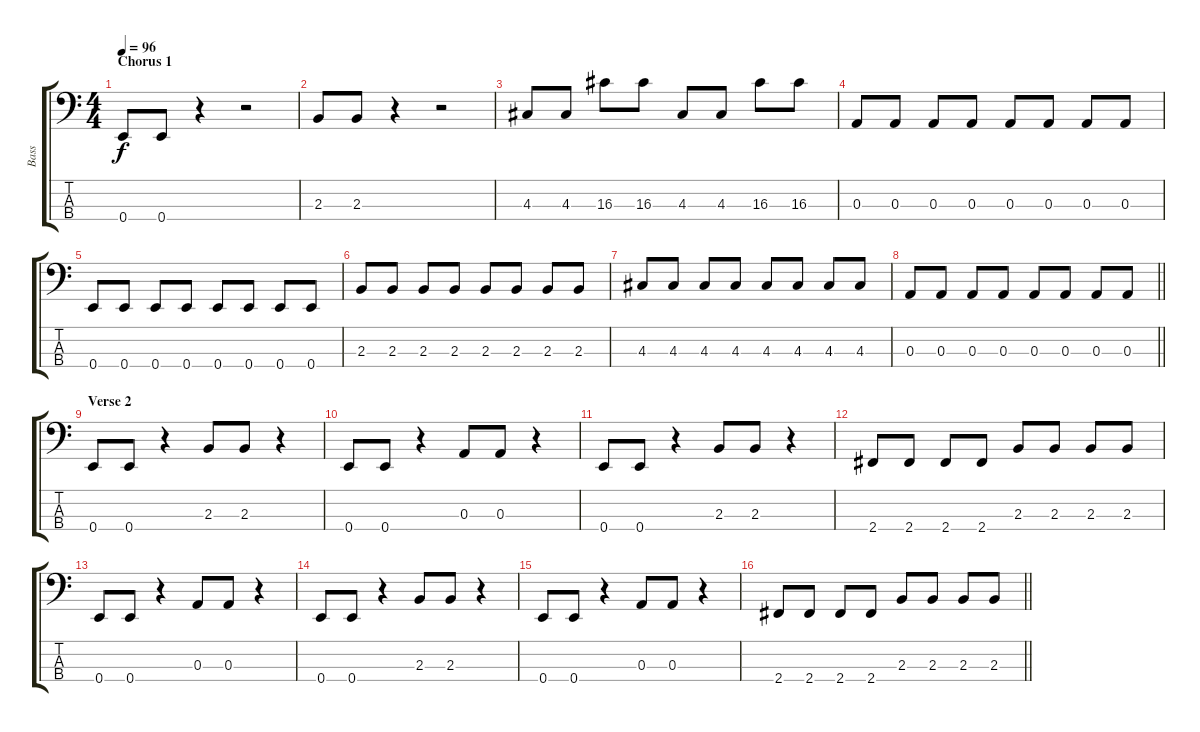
\track ("Bass" "Bass") {instrument electricbassfinger}
\staff {score tabs}
\tuning (G2 D2 A1 E1) {hide}
\ts (4 4)
\section ("" "Chorus 1")
\tempo 96
\clef f4
\ks c
0.4.8{dy f} 0.4.8 r.4 r.2 |
2.3.8 2.3.8 r.4 r.2 |
4.3.8 4.3.8 16.3.8 16.3.8 4.3.8 4.3.8 16.3.8 16.3.8 |
0.3.8 0.3.8 0.3.8 0.3.8 0.3.8 0.3.8 0.3.8 0.3.8 |
0.4.8 0.4.8 0.4.8 0.4.8 0.4.8 0.4.8 0.4.8 0.4.8 |
2.3.8 2.3.8 2.3.8 2.3.8 2.3.8 2.3.8 2.3.8 2.3.8 |
4.3.8 4.3.8 4.3.8 4.3.8 4.3.8 4.3.8 4.3.8 4.3.8 |
\barLineRight lightlight
0.3.8 0.3.8 0.3.8 0.3.8 0.3.8 0.3.8 0.3.8 0.3.8 |
\section ("" "Verse 2")
0.4.8 0.4.8 r.4 2.3.8 2.3.8 r.4 |
0.4.8 0.4.8 r.4 0.3.8 0.3.8 r.4 |
0.4.8 0.4.8 r.4 2.3.8 2.3.8 r.4 |
2.4.8 2.4.8 2.4.8 2.4.8 2.3.8 2.3.8 2.3.8 2.3.8 |
0.4.8 0.4.8 r.4 0.3.8 0.3.8 r.4 |
0.4.8 0.4.8 r.4 2.3.8 2.3.8 r.4 |
0.4.8 0.4.8 r.4 0.3.8 0.3.8 r.4 |
\barLineRight lightlight
2.4.8 2.4.8 2.4.8 2.4.8 2.3.8 2.3.8 2.3.8 2.3.8
